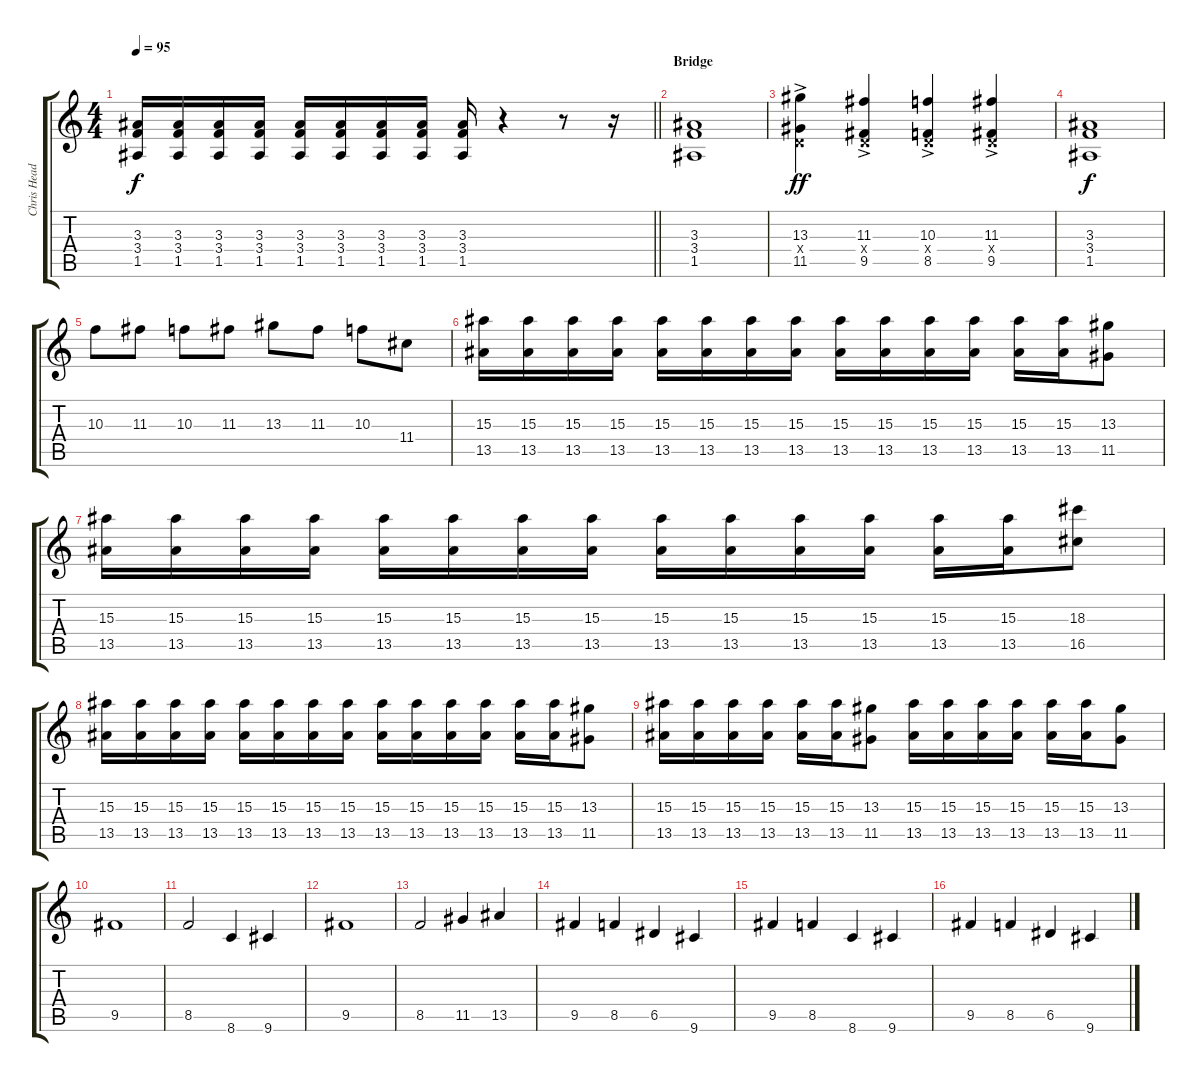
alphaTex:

\track ("Chris Head" "Chris Head") {instrument distortionguitar}
\staff {score tabs}
\tuning (E4 B3 G3 D3 A2 E2) {hide}
\ts (4 4)
\tempo 95
\clef g2
\barLineRight lightlight
\ks c
(3.3 3.4 1.5).16{dy f} (3.3 3.4 1.5).16 (3.3 3.4 1.5).16 (3.3 3.4 1.5).16 (3.3 3.4 1.5).16 (3.3 3.4 1.5).16 (3.3 3.4 1.5).16 (3.3 3.4 1.5).16 (3.3 3.4 1.5).16 r.4 r.8 r.16 |
\section ("" "Bridge")
(3.3 3.4 1.5).1 |
(13.3{ac} 0.4{x} 11.5).4{dy ff volume 13} (11.3{ac} 0.4{x} 9.5).4 (10.3{ac} 0.4{x} 8.5).4 (11.3{ac} 0.4{x} 9.5).4 |
(3.3 3.4 1.5).1{dy f} |
10.3.8 11.3.8 10.3.8 11.3.8 13.3.8 11.3.8 10.3.8 11.4.8 |
(15.3 13.5).16 (15.3 13.5).16 (15.3 13.5).16 (15.3 13.5).16 (15.3 13.5).16 (15.3 13.5).16 (15.3 13.5).16 (15.3 13.5).16 (15.3 13.5).16 (15.3 13.5).16 (15.3 13.5).16 (15.3 13.5).16 (15.3 13.5).16 (15.3 13.5).16 (13.3 11.5).8 |
(15.3 13.5).16 (15.3 13.5).16 (15.3 13.5).16 (15.3 13.5).16 (15.3 13.5).16 (15.3 13.5).16 (15.3 13.5).16 (15.3 13.5).16 (15.3 13.5).16 (15.3 13.5).16 (15.3 13.5).16 (15.3 13.5).16 (15.3 13.5).16 (15.3 13.5).16 (18.3 16.5).8 |
(15.3 13.5).16 (15.3 13.5).16 (15.3 13.5).16 (15.3 13.5).16 (15.3 13.5).16 (15.3 13.5).16 (15.3 13.5).16 (15.3 13.5).16 (15.3 13.5).16 (15.3 13.5).16 (15.3 13.5).16 (15.3 13.5).16 (15.3 13.5).16 (15.3 13.5).16 (13.3 11.5).8 |
(15.3 13.5).16 (15.3 13.5).16 (15.3 13.5).16 (15.3 13.5).16 (15.3 13.5).16 (15.3 13.5).16 (13.3 11.5).8 (15.3 13.5).16 (15.3 13.5).16 (15.3 13.5).16 (15.3 13.5).16 (15.3 13.5).16 (15.3 13.5).16 (13.3 11.5).8 |
9.5.1 |
8.5.2 8.6.4 9.6.4 |
9.5.1 |
8.5.2 11.5.4 13.5.4 |
9.5.4 8.5.4 6.5.4 9.6.4 |
9.5.4 8.5.4 8.6.4 9.6.4 |
9.5.4 8.5.4 6.5.4 9.6.4
